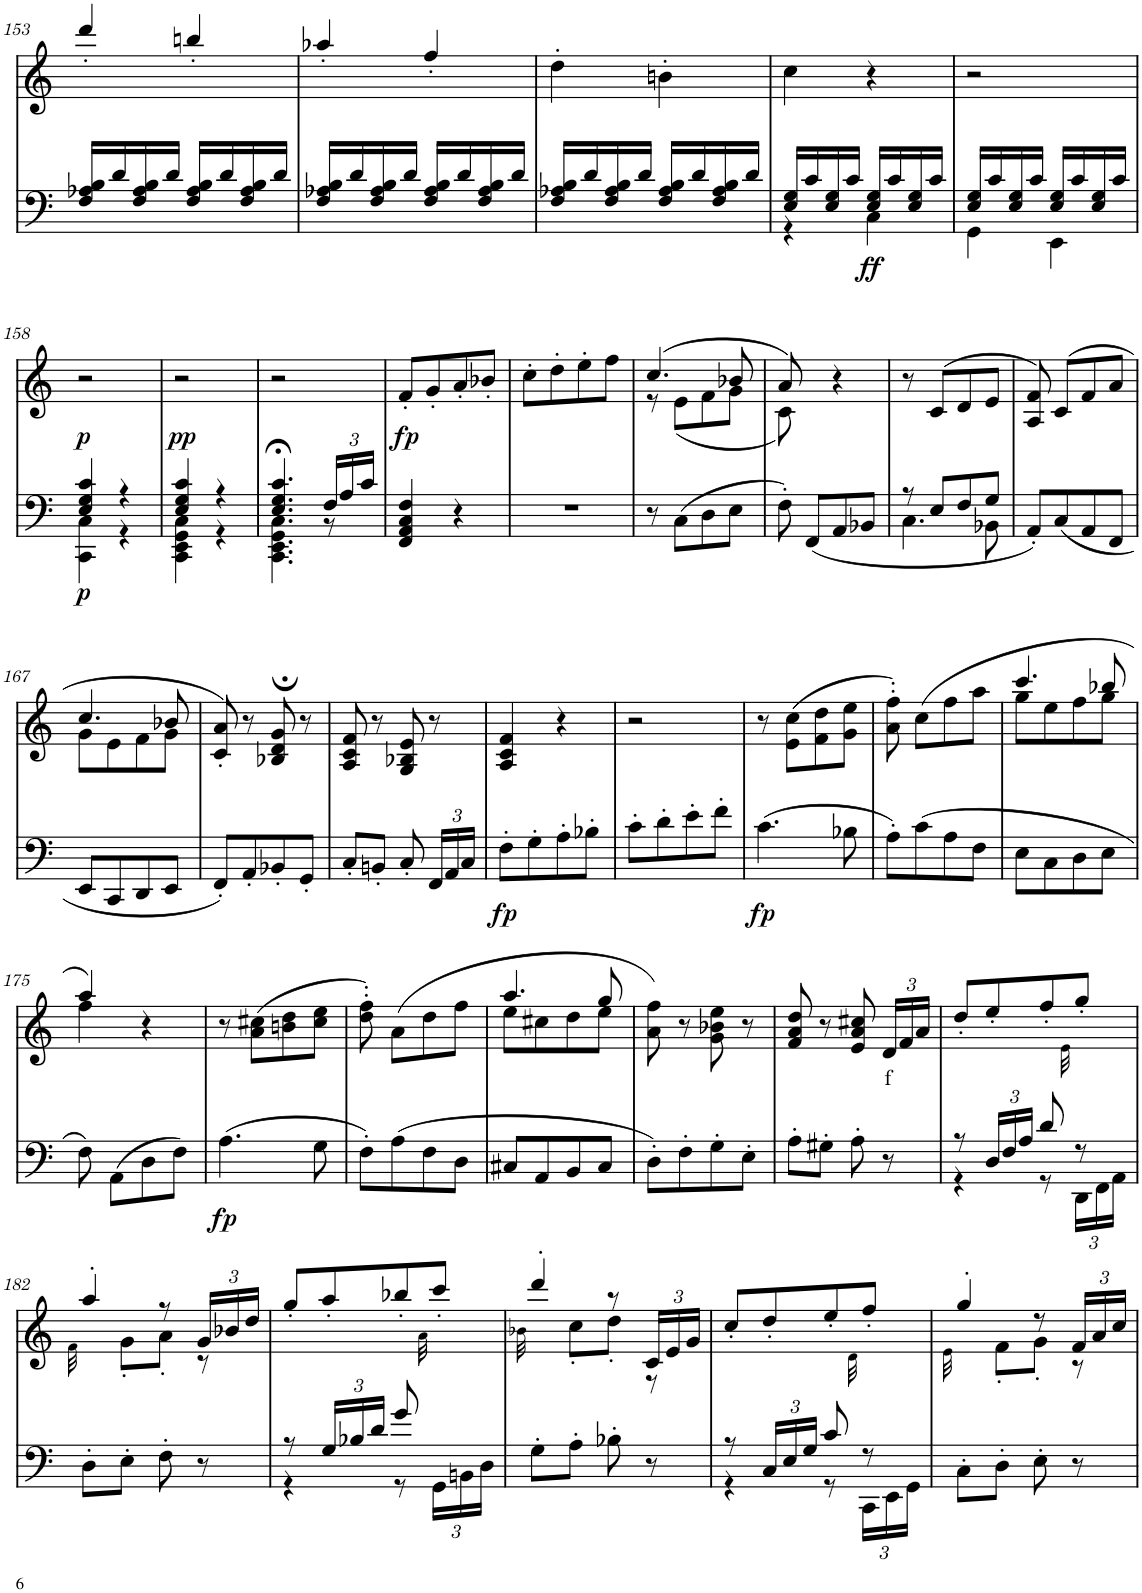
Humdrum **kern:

**kern	**dynam	**kern	**text	**dynam
*part2	*part2	*part1	*part1	*part1
*staff2	*staff2	*staff1	*staff1	*staff1
*I"piano	*	*I"piano	*	*
*I'Pno	*	*I'Pno	*	*
!!LO:PB:g=z
*clefF4	*	*clefG2	*	*
*k[]	*	*k[]	*	*
*M2/4	*	*M2/4	*	*
=153	=153	=153	=153	=153
16F/ 16A-X/ 16B/LL	.	4ddd'/	.	.
16d/	.	.	.	.
16F/ 16A-/ 16B/	.	.	.	.
16d/JJ	.	.	.	.
16F/ 16A-/ 16B/LL	.	4bbn'/	.	.
16d/	.	.	.	.
16F/ 16A-/ 16B/	.	.	.	.
16d/JJ	.	.	.	.
=154	=154	=154	=154	=154
16F/ 16A-X/ 16B/LL	.	4aa-X'/	.	.
16d/	.	.	.	.
16F/ 16A-/ 16B/	.	.	.	.
16d/JJ	.	.	.	.
16F/ 16A-/ 16B/LL	.	4ff'/	.	.
16d/	.	.	.	.
16F/ 16A-/ 16B/	.	.	.	.
16d/JJ	.	.	.	.
=155	=155	=155	=155	=155
16F/ 16A-X/ 16B/LL	.	4dd'\	.	.
16d/	.	.	.	.
16F/ 16A-/ 16B/	.	.	.	.
16d/JJ	.	.	.	.
16F/ 16A-/ 16B/LL	.	4bn'\	.	.
16d/	.	.	.	.
16F/ 16A-/ 16B/	.	.	.	.
16d/JJ	.	.	.	.
=156	=156	=156	=156	=156
*^	*	*	*	*
16E/ 16G/LL	4r	.	4cc\	.	.
16c/	.	.	.	.	.
16E/ 16G/	.	.	.	.	.
16c/JJ	.	.	.	.	.
!	!	!LO:DY:b	!	!	!
16E/ 16G/LL	4C\	ff	4r	.	.
16c/	.	.	.	.	.
16E/ 16G/	.	.	.	.	.
16c/JJ	.	.	.	.	.
=157	=157	=157	=157	=157	=157
16E/ 16G/LL	4GG\	.	2r	.	.
16c/	.	.	.	.	.
16E/ 16G/	.	.	.	.	.
16c/JJ	.	.	.	.	.
16E/ 16G/LL	4EE\	.	.	.	.
16c/	.	.	.	.	.
16E/ 16G/	.	.	.	.	.
16c/JJ	.	.	.	.	.
!!LO:LB:g=z
=158	=158	=158	=158	=158	=158
!	!	!LO:DY:b	!	!	!LO:DY:b
4E/ 4G/ 4c/	4CC\ 4C\	p	2r	.	p
4r	4r	.	.	.	.
=159	=159	=159	=159	=159	=159
!	!	!	!	!	!LO:DY:b
4E/ 4G/ 4c/	4CC\ 4EE\ 4GG\ 4C\	.	2r	.	pp
4r	4r	.	.	.	.
=160	=160	=160	=160	=160	=160
4.E/;< 4.G/;< 4.c/;<	4.CC\; 4.EE\; 4.GG\; 4.C\;	.	2r	.	.
*Xbrackettup	*	*	*	*	*
24F/LL	8r	.	.	.	.
24A/	.	.	.	.	.
24c/JJ	.	.	.	.	.
*v	*v	*	*	*	*
=161	=161	=161	=161	=161
!	!	!	!	!LO:DY:b
4FF/ 4AA/ 4C/ 4F/	.	8f'/L	.	fp
.	.	8g'/	.	.
4r	.	8a'/	.	.
.	.	8b-X'/J	.	.
=162	=162	=162	=162	=162
2r	.	8cc'\L	.	.
.	.	8dd'\	.	.
.	.	8ee'\	.	.
.	.	8ff\J	.	.
=163	=163	=163	=163	=163
*	*	*^	*	*
8r	.	(4.cc/	8r	.	.
(8C\L	.	.	(8e\L	.	.
8D\	.	.	8f\	.	.
8E\J	.	8b-X/	8g\J	.	.
=164	=164	=164	=164	=164	=164
8F'\)	.	8a/)	8c\)	.	.
(<8FF/L	.	8ryy	4.ryy	.	.
8AA/	.	4r	.	.	.
8BB-X/J	.	.	.	.	.
*	*	*v	*v	*	*
=165	=165	=165	=165	=165
*^	*	*	*	*
8r	4.C\	.	8r	.	.
8E/L	.	.	(>8c/L	.	.
8F/	.	.	8d/	.	.
8G/J	8BB-X\	.	8e/J	.	.
*v	*v	*	*	*	*
=166	=166	=166	=166	=166
8AA'/L)	.	8A/ 8f/)	.	.
(<8C/	.	(8c/L	.	.
8AA/	.	8f/	.	.
8FF/J	.	8a/J	.	.
!!LO:LB:g=z
=167	=167	=167	=167	=167
*	*	*^	*	*
8EE/L	.	4.cc/	8g\L	.	.
8CC/	.	.	8e\	.	.
8DD/	.	.	8f\	.	.
8EE/J	.	8b-X/	8g\J	.	.
*	*	*v	*v	*	*
=168	=168	=168	=168	=168
8FF'/L)	.	8c/' 8a/')	.	.
8AA'/	.	8r	.	.
8BB-X'/	.	8B-X/ 8d/ 8g/	.	.
8GG'/J	.	8r	.	.
=169	=169	=169	=169	=169
8C'/L	.	8A/ 8c/ 8f/	.	.
8BBn'/J	.	8r	.	.
8C'/	.	8G/ 8B-X/ 8e/	.	.
24FF/LL	.	8r	.	.
24AA/	.	.	.	.
24C/JJ	.	.	.	.
=170	=170	=170	=170	=170
!	!LO:DY:b	!	!	!
8F'\L	fp	4A/ 4c/ 4f/	.	.
8G'\	.	.	.	.
8A'\	.	4r	.	.
8B-X'\J	.	.	.	.
=171	=171	=171	=171	=171
8c'\L	.	2r	.	.
8d'\	.	.	.	.
8e'\	.	.	.	.
8f'\J	.	.	.	.
=172	=172	=172	=172	=172
!	!LO:DY:b	!	!	!
(4.c\	fp	8r	.	.
.	.	(8e\ 8cc\L	.	.
.	.	8f\ 8dd\	.	.
8B-X\	.	8g\ 8ee\J	.	.
=173	=173	=173	=173	=173
8A'\L)	.	8a\' 8ff\')	.	.
(8c\	.	(8cc\L	.	.
8A\	.	8ff\	.	.
8F\J	.	8aa\J	.	.
=174	=174	=174	=174	=174
*	*	*^	*	*
8E\L	.	4.ccc/	8gg\L	.	.
8C\	.	.	8ee\	.	.
8D\	.	.	8ff\	.	.
8E\J	.	8bb-X/	8gg\J	.	.
!!LO:LB:g=z	!!
=175	=175	=175	=175	=175	=175
8F\)	.	4aa/)	4ff\	.	.
(8AA\L	.	.	.	.	.
8D\	.	4r	4ryy	.	.
8F\J)	.	.	.	.	.
*	*	*v	*v	*	*
=176	=176	=176	=176	=176
!	!LO:DY:b	!	!	!
(4.A\	fp	8r	.	.
.	.	(8a\ 8cc#X\L	.	.
.	.	8bn\ 8dd\	.	.
8G\	.	8cc#\ 8ee\J	.	.
=177	=177	=177	=177	=177
8F'\L)	.	8dd\' 8ff\')	.	.
(8A\	.	(8a\L	.	.
8F\	.	8dd\	.	.
8D\J	.	8ff\J	.	.
=178	=178	=178	=178	=178
*	*	*^	*	*
8C#X/L	.	4.aa/	8ee\L	.	.
8AA/	.	.	8cc#X\	.	.
8BB/	.	.	8dd\	.	.
8C#/J	.	8gg/	8ee\J	.	.
*	*	*v	*v	*	*
=179	=179	=179	=179	=179
8D'\L)	.	8a\ 8ff\)	.	.
8F'\	.	8r	.	.
8G'\	.	8g\ 8b-X\ 8ee\	.	.
8E'\J	.	8r	.	.
=180	=180	=180	=180	=180
8A'\L	.	8f/ 8a/ 8dd/	.	.
8G#X'\J	.	8r	.	.
8A'\	.	8e/ 8a/ 8cc#X/	.	.
*	*	*Xbrackettup	*	*
!	!	!	!LO:LY:b	!
8r	.	24d/LL	f	.
.	.	24f/	.	.
.	.	24a/JJ	.	.
=181	=181	=181	=181	=181
*^	*	*	*	*
8r	4r	.	8dd'/L	.	.
24D/LL	.	.	8ee'/	.	.
24F/	.	.	.	.	.
24A/JJ	.	.	.	.	.
8d/	8r	.	8ff'/	.	.
.	.	.	32qe\	.	.
8r	24DD\LL	.	8gg'/J	.	.
.	24FF\	.	.	.	.
.	24AA\JJ	.	.	.	.
*v	*v	*	*	*	*
!!LO:LB:g=z
=182	=182	=182	=182	=182
.	.	32qf\	.	.
*	*	*^	*	*
8D'\L	.	4aa'/	8ryy	.	.
8E'\J	.	.	8g'\L	.	.
8F'\	.	8r	8a'\J	.	.
8r	.	24g/LL	8r	.	.
.	.	24b-X/	.	.	.
.	.	24dd/JJ	.	.	.
*	*	*v	*v	*	*
=183	=183	=183	=183	=183
*^	*	*	*	*
8r	4r	.	8gg'/L	.	.
24G/LL	.	.	8aa'/	.	.
24B-X/	.	.	.	.	.
24d/JJ	.	.	.	.	.
8g/	8r	.	8bb-X'/	.	.
.	.	.	32qa\	.	.
8ryy	24GG\LL	.	8ccc'/J	.	.
.	24BBn\	.	.	.	.
.	24D\JJ	.	.	.	.
*v	*v	*	*	*	*
=184	=184	=184	=184	=184
.	.	32qb-X\	.	.
*	*	*^	*	*
8G'\L	.	4ddd'/	8ryy	.	.
8A'\J	.	.	8cc'\L	.	.
8B-X'\	.	8r	8dd'\J	.	.
8r	.	24c/LL	8r	.	.
.	.	24e/	.	.	.
.	.	24g/JJ	.	.	.
*	*	*v	*v	*	*
=185	=185	=185	=185	=185
*^	*	*	*	*
8r	4r	.	8cc'/L	.	.
24C/LL	.	.	8dd'/	.	.
24E/	.	.	.	.	.
24G/JJ	.	.	.	.	.
8c/	8r	.	8ee'/	.	.
.	.	.	32qd\	.	.
8r	24CC\LL	.	8ff'/J	.	.
.	24EE\	.	.	.	.
.	24GG\JJ	.	.	.	.
*v	*v	*	*	*	*
=186	=186	=186	=186	=186
.	.	32qe\	.	.
*	*	*^	*	*
8C'\L	.	4gg'/	8ryy	.	.
8D'\J	.	.	8f'\L	.	.
8E'\	.	8r	8g'\J	.	.
8r	.	24f/LL	8r	.	.
.	.	24a/	.	.	.
.	.	24cc/JJ	.	.	.
*	*	*v	*v	*	*
=	=	=	=	=
*-	*-	*-	*-	*-
